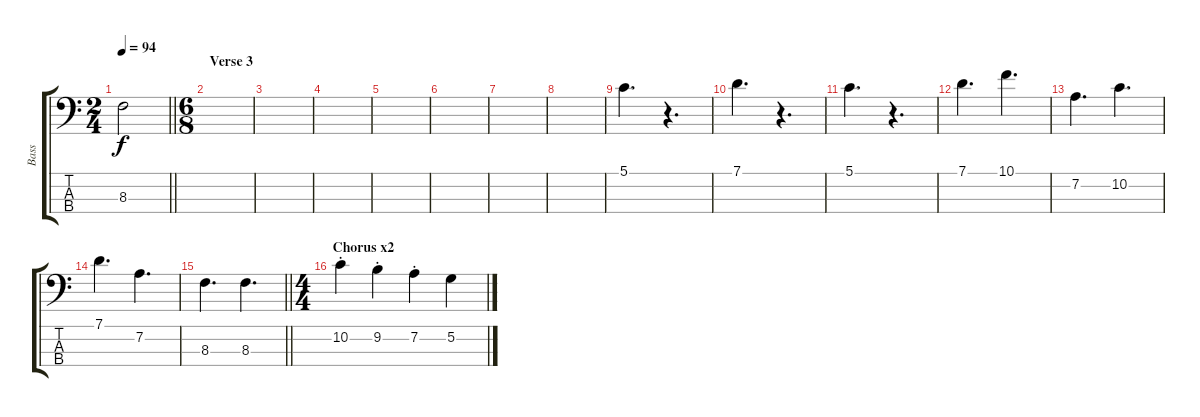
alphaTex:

\track ("Bass" "Bass") {instrument electricbassfinger}
\staff {score tabs}
\tuning (G2 D2 A1 E1) {hide}
\ts (2 4)
\tempo 94
\clef f4
\barLineRight lightlight
\ks c
8.3.2{dy f} |
\ts (6 8)
\section ("" "Verse 3")
|
|
|
|
|
|
|
5.1.4{d} r.4{d} |
7.1.4{d} r.4{d} |
5.1.4{d} r.4{d} |
7.1.4{d} 10.1.4{d} |
7.2.4{d} 10.2.4{d} |
7.1.4{d} 7.2.4{d} |
\barLineRight lightlight
8.3.4{d} 8.3.4{d} |
\ts (4 4)
\section ("" "Chorus x2")
10.2{st}.4 9.2{st}.4 7.2{st}.4 5.2.4
